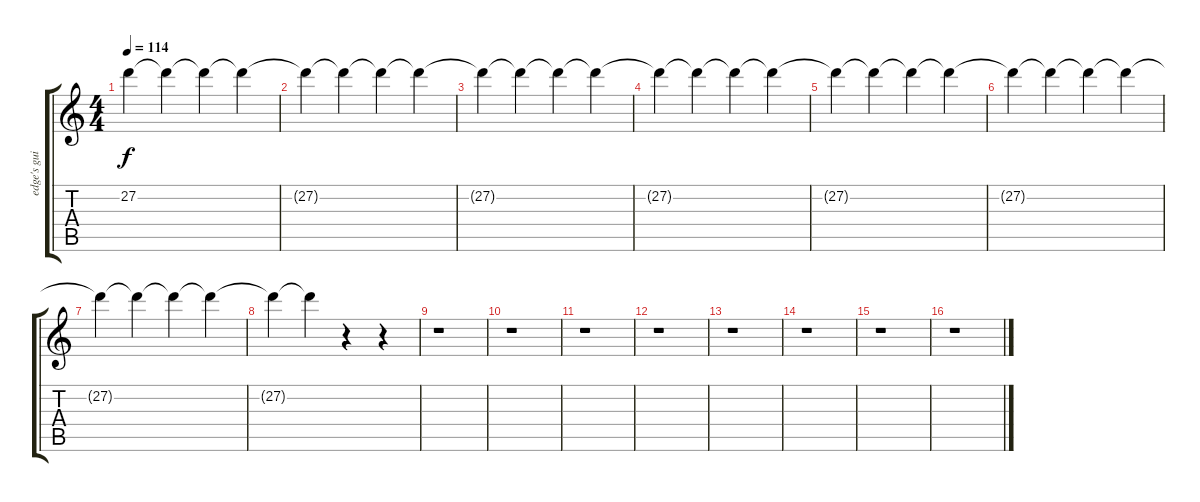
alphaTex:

\track ("edge's guitar synth II" "edge's gui") {instrument recorder}
\staff {score tabs}
\tuning (E4 B3 G3 D3 A2 E2) {hide}
\ts (4 4)
\tempo 114
\clef g2
\ks c
27.2{t}.4{dy f} 27.2{t}.4 27.2{t}.4 27.2{t}.4 |
27.2{t}.4 27.2{t}.4 27.2{t}.4 27.2{t}.4 |
27.2{t}.4 27.2{t}.4 27.2{t}.4 27.2{t}.4 |
27.2{t}.4 27.2{t}.4 27.2{t}.4 27.2{t}.4 |
27.2{t}.4 27.2{t}.4 27.2{t}.4 27.2{t}.4 |
27.2{t}.4 27.2{t}.4 27.2{t}.4 27.2{t}.4 |
27.2{t}.4 27.2{t}.4 27.2{t}.4 27.2{t}.4 |
27.2{t}.4 27.2{t}.4 r.4 r.4 |
r.1 |
r.1 |
r.1 |
r.1 |
r.1 |
r.1 |
r.1 |
r.1
